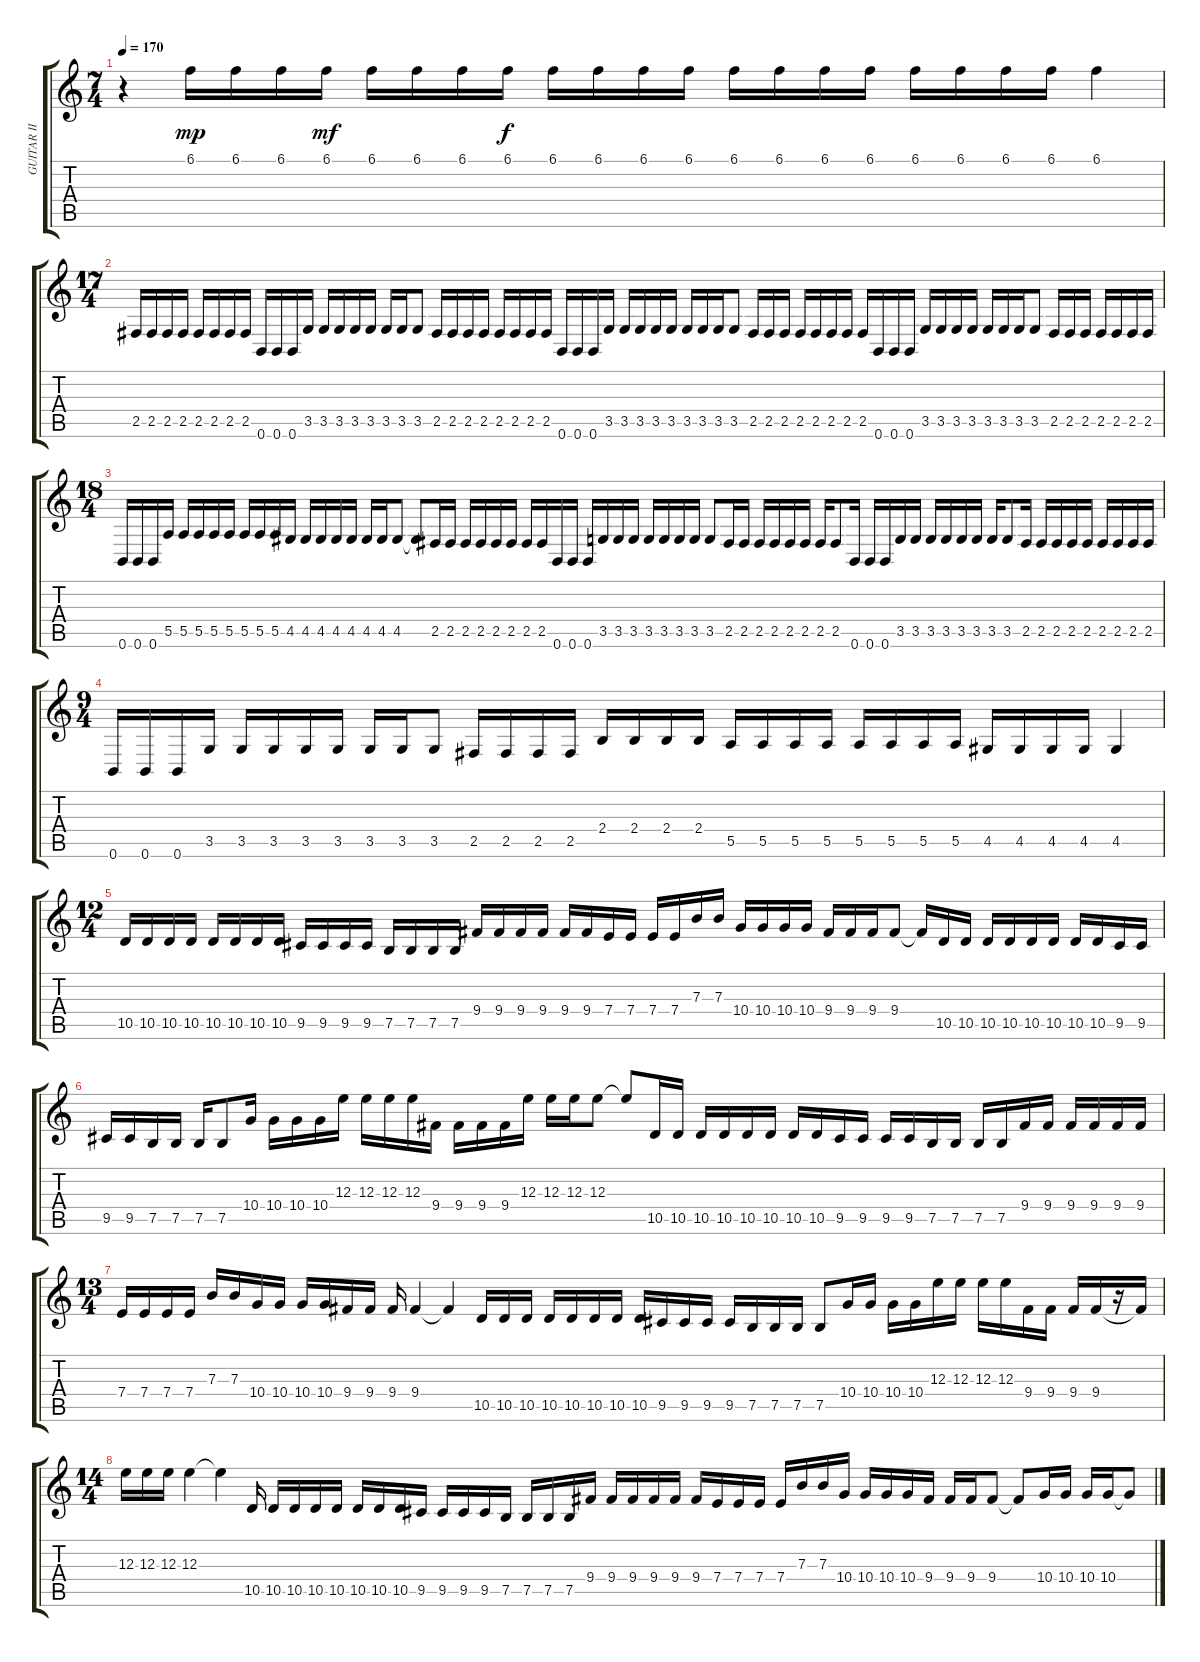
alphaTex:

\track ("GUITAR II" "GUITAR II") {instrument distortionguitar}
\staff {score tabs}
\tuning (B3 Gb3 E3 A2 E2 B1) {hide}
\ts (7 4)
\tempo 170
\clef g2
\ks c
r.4{dy f} 6.1.16{dy mp} 6.1.16 6.1.16 6.1.16{dy mf} 6.1.16 6.1.16 6.1.16 6.1.16{dy f} 6.1.16 6.1.16 6.1.16 6.1.16 6.1.16 6.1.16 6.1.16 6.1.16 6.1.16 6.1.16 6.1.16 6.1.16 6.1.4 |
\ts (17 4)
2.5.16 2.5.16 2.5.16 2.5.16 2.5.16 2.5.16 2.5.16 2.5.16 0.6.16 0.6.16 0.6.16 3.5.16 3.5.16 3.5.16 3.5.16 3.5.16 3.5.16 3.5.16 3.5.8 2.5.16 2.5.16 2.5.16 2.5.16 2.5.16 2.5.16 2.5.16 2.5.16 0.6.16 0.6.16 0.6.16 3.5.16 3.5.16 3.5.16 3.5.16 3.5.16 3.5.16 3.5.16 3.5.16 3.5.8 2.5.16 2.5.16 2.5.16 2.5.16 2.5.16 2.5.16 2.5.16 2.5.16 0.6.16 0.6.16 0.6.16 3.5.16 3.5.16 3.5.16 3.5.16 3.5.16 3.5.16 3.5.16 3.5.8 2.5.16 2.5.16 2.5.16 2.5.16 2.5.16 2.5.16 2.5.16 |
\ts (18 4)
0.6.16 0.6.16 0.6.16 5.5.16 5.5.16 5.5.16 5.5.16 5.5.16 5.5.16 5.5.16 5.5.16 4.5.16 4.5.16 4.5.16 4.5.16 4.5.16 4.5.16 4.5.16 4.5.8 4.5{t}.8 2.5.16 2.5.16 2.5.16 2.5.16 2.5.16 2.5.16 2.5.16 2.5.16 0.6.16 0.6.16 0.6.16 3.5.16 3.5.16 3.5.16 3.5.16 3.5.16 3.5.16 3.5.16 3.5.8 2.5.16 2.5.16 2.5.16 2.5.16 2.5.16 2.5.16 2.5.16 2.5.8 0.6.16 0.6.16 0.6.16 3.5.16 3.5.16 3.5.16 3.5.16 3.5.16 3.5.16 3.5.16 3.5.8 2.5.16 2.5.16 2.5.16 2.5.16 2.5.16 2.5.16 2.5.16 2.5.16 2.5.16 |
\ts (9 4)
0.6.16 0.6.16 0.6.16 3.5.16 3.5.16 3.5.16 3.5.16 3.5.16 3.5.16 3.5.16 3.5.8 2.5.16 2.5.16 2.5.16 2.5.16 2.4.16 2.4.16 2.4.16 2.4.16 5.5.16 5.5.16 5.5.16 5.5.16 5.5.16 5.5.16 5.5.16 5.5.16 4.5.16 4.5.16 4.5.16 4.5.16 4.5.4 |
\ts (12 4)
10.5.16 10.5.16 10.5.16 10.5.16 10.5.16 10.5.16 10.5.16 10.5.16 9.5.16 9.5.16 9.5.16 9.5.16 7.5.16 7.5.16 7.5.16 7.5.16 9.4.16 9.4.16 9.4.16 9.4.16 9.4.16 9.4.16 7.4.16 7.4.16 7.4.16 7.4.16 7.3.16 7.3.16 10.4.16 10.4.16 10.4.16 10.4.16 9.4.16 9.4.16 9.4.16 9.4.8 9.4{t}.16 10.5.16 10.5.16 10.5.16 10.5.16 10.5.16 10.5.16 10.5.16 10.5.16 9.5.16 9.5.16 |
9.5.16 9.5.16 7.5.16 7.5.16 7.5.16 7.5.8 10.4.16 10.4.16 10.4.16 10.4.16 12.3.16 12.3.16 12.3.16 12.3.16 9.4.16 9.4.16 9.4.16 9.4.16 12.3.16 12.3.16 12.3.16 12.3.8 12.3{t}.8 10.5.16 10.5.16 10.5.16 10.5.16 10.5.16 10.5.16 10.5.16 10.5.16 9.5.16 9.5.16 9.5.16 9.5.16 7.5.16 7.5.16 7.5.16 7.5.16 9.4.16 9.4.16 9.4.16 9.4.16 9.4.16 9.4.16 |
\ts (13 4)
7.4.16 7.4.16 7.4.16 7.4.16 7.3.16 7.3.16 10.4.16 10.4.16 10.4.16 10.4.16 9.4.16 9.4.16 9.4.16 9.4.4 9.4{t}.4 10.5.16 10.5.16 10.5.16 10.5.16 10.5.16 10.5.16 10.5.16 10.5.16 9.5.16 9.5.16 9.5.16 9.5.16 7.5.16 7.5.16 7.5.16 7.5.8 10.4.16 10.4.16 10.4.16 10.4.16 12.3.16 12.3.16 12.3.16 12.3.16 9.4.16 9.4.16 9.4.16 9.4.16 r.16 9.4{t}.16 |
\ts (14 4)
12.3.16 12.3.16 12.3.16 12.3.4 12.3{t}.4 10.5.16 10.5.16 10.5.16 10.5.16 10.5.16 10.5.16 10.5.16 10.5.16 9.5.16 9.5.16 9.5.16 9.5.16 7.5.16 7.5.16 7.5.16 7.5.16 9.4.16 9.4.16 9.4.16 9.4.16 9.4.16 9.4.16 7.4.16 7.4.16 7.4.16 7.4.16 7.3.16 7.3.16 10.4.16 10.4.16 10.4.16 10.4.16 9.4.16 9.4.16 9.4.16 9.4.8 9.4{t}.8 10.4.16 10.4.16 10.4.16 10.4.16 10.4{t}.8
